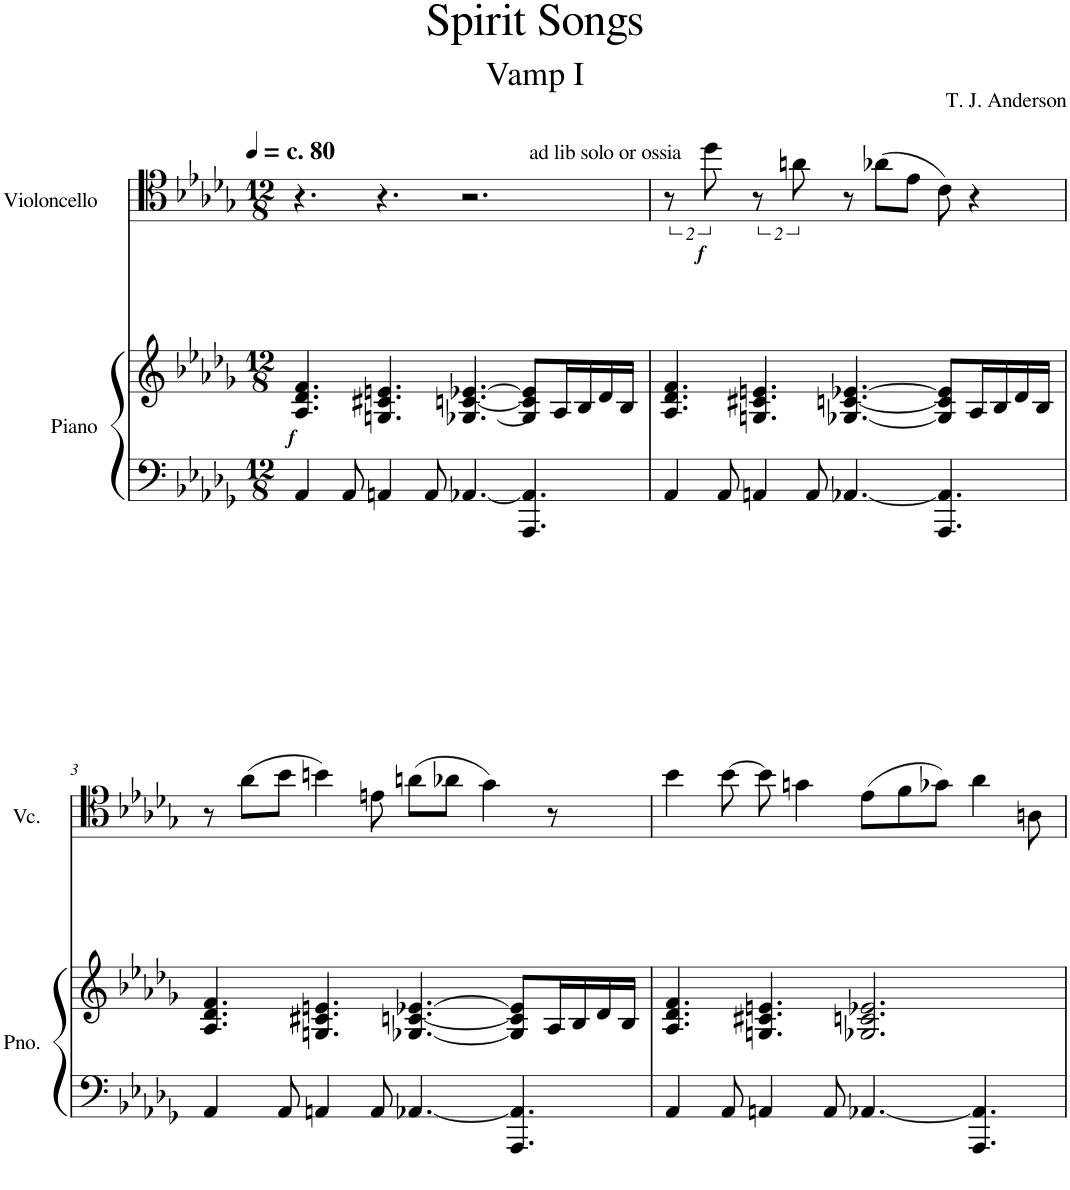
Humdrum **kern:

**kern	**kern	**kern
*part2	*part2	*part1
*staff3	*staff2	*staff1
*I"Piano	*	*I"Violoncello
*I'Pno.	*	*I'Vc.
*clefF4	*clefG2	*clefC4
*k[b-e-a-d-g-]	*k[b-e-a-d-g-]	*k[b-e-a-d-g-]
*M12/8	*M12/8	*M12/8
=1	=1	=1
!	!	!LO:TX:a:B:t=c. 80
!	!LO:TX:b:Bi:t=f	!
4AA-/	4.A-/ 4.d-/ 4.f/	4.r
8AA-/	.	.
4AAn/	4.Gn/ 4.c#X/ 4.en/	4.r
8AA/	.	.
[4.AA-X/	[4.G-X/ [4.cn/ [4.e-X/	2.r
4.AAA-/ 4.AA-/]	8G-/] 8c/] 8e-/]L	.
.	16A-/L	.
.	16B-/	.
.	16d-/	.
.	16B-/JJ	.
=2	=2	=2
!	!	!LO:TX:a:t=ad lib solo or ossia
4AA-/	4.A-/ 4.d-/ 4.f/	16%3r
!	!	!LO:TX:b:Bi:t=f
.	.	16%3dd-\
8AA-/	.	.
4AAn/	4.Gn/ 4.c#X/ 4.en/	16%3r
.	.	16%3an\
8AA/	.	.
[4.AA-X/	[4.G-X/ [4.cn/ [4.e-X/	8r
.	.	(8a-X\L
.	.	8e-\J
4.AAA-/ 4.AA-/]	8G-/] 8c/] 8e-/]L	8c\)
.	16A-/L	4r
.	16B-/	.
.	16d-/	.
.	16B-/JJ	.
!!LO:LB:g=z
=3	=3	=3
4AA-/	4.A-/ 4.d-/ 4.f/	8r
.	.	(8a-\L
8AA-/	.	8b-\J
4AAn/	4.Gn/ 4.c#X/ 4.en/	4bn\)
8AA/	.	8en\
[4.AA-X/	[4.G-X/ [4.cn/ [4.e-X/	(8an\L
.	.	8a-X\J
.	.	4g-\)
4.AAA-/ 4.AA-/]	8G-/] 8c/] 8e-/]L	.
.	16A-/L	8r
.	16B-/	.
.	16d-/	8ryy
.	16B-/JJ	.
=4	=4	=4
4AA-/	4.A-/ 4.d-/ 4.f/	4b-\
8AA-/	.	[8b-\
4AAn/	4.Gn/ 4.c#X/ 4.en/	8b-\]
.	.	4gn\
8AA/	.	.
[4.AA-X/	2.G-X/ 2.cn/ 2.e-X/	(8e-\L
.	.	8f\
.	.	8g-X\J)
4.AAA-/ 4.AA-/]	.	4a-\
.	.	8An\
=	=	=
*-	*-	*-
